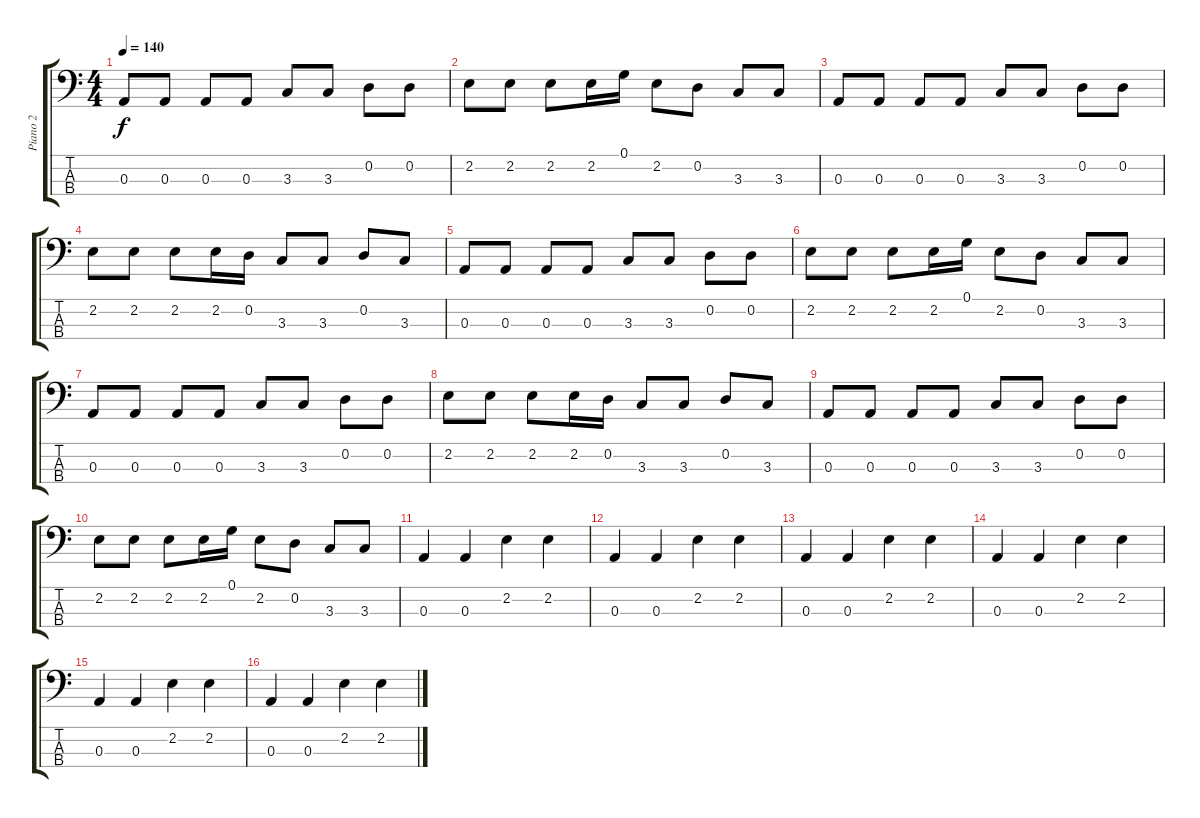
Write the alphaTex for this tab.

\track ("Piano 2" "Piano 2") {instrument electricguitarmuted}
\staff {score tabs}
\tuning (G2 D2 A1 E1) {hide}
\ts (4 4)
\tempo 140
\clef f4
\ks c
0.3.8{dy f} 0.3.8 0.3.8 0.3.8 3.3.8 3.3.8 0.2.8 0.2.8 |
2.2.8 2.2.8 2.2.8 2.2.16 0.1.16 2.2.8 0.2.8 3.3.8 3.3.8 |
0.3.8 0.3.8 0.3.8 0.3.8 3.3.8 3.3.8 0.2.8 0.2.8 |
2.2.8 2.2.8 2.2.8 2.2.16 0.2.16 3.3.8 3.3.8 0.2.8 3.3.8 |
0.3.8 0.3.8 0.3.8 0.3.8 3.3.8 3.3.8 0.2.8 0.2.8 |
2.2.8 2.2.8 2.2.8 2.2.16 0.1.16 2.2.8 0.2.8 3.3.8 3.3.8 |
0.3.8 0.3.8 0.3.8 0.3.8 3.3.8 3.3.8 0.2.8 0.2.8 |
2.2.8 2.2.8 2.2.8 2.2.16 0.2.16 3.3.8 3.3.8 0.2.8 3.3.8 |
0.3.8 0.3.8 0.3.8 0.3.8 3.3.8 3.3.8 0.2.8 0.2.8 |
2.2.8 2.2.8 2.2.8 2.2.16 0.1.16 2.2.8 0.2.8 3.3.8 3.3.8 |
0.3.4 0.3.4 2.2.4 2.2.4 |
0.3.4 0.3.4 2.2.4 2.2.4 |
0.3.4 0.3.4 2.2.4 2.2.4 |
0.3.4 0.3.4 2.2.4 2.2.4 |
0.3.4 0.3.4 2.2.4 2.2.4 |
0.3.4 0.3.4 2.2.4 2.2.4
